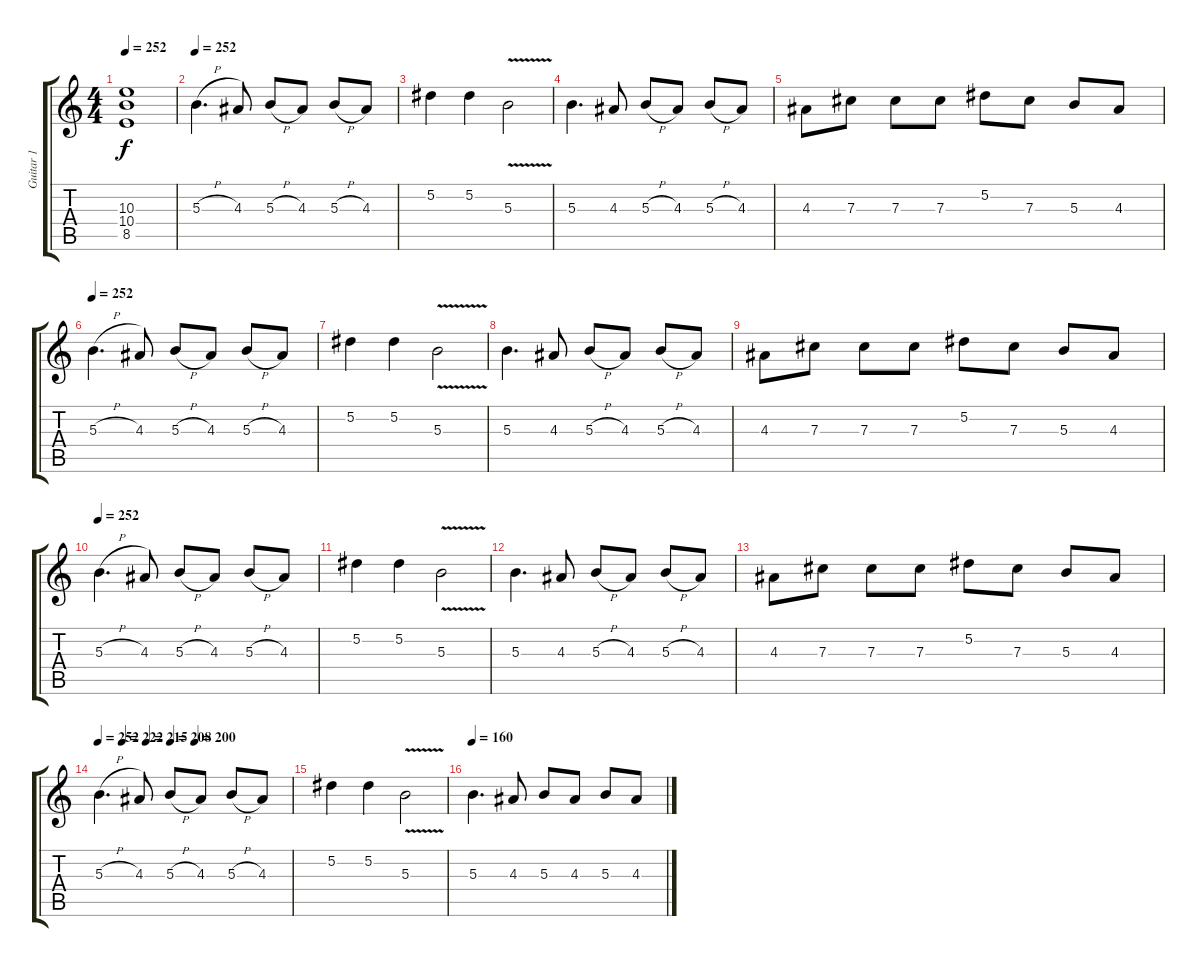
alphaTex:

\track ("Guitar 1" "Guitar 1") {instrument overdrivenguitar}
\staff {score tabs}
\tuning (Eb4 Bb3 Gb3 Db3 Ab2 Eb2) {hide}
\ts (4 4)
\tempo 252
\clef g2
\ks c
(10.3 10.4 8.5).1{dy f} |
\tempo 252
5.3{h}.4{d} 4.3.8 5.3{h}.8 4.3.8 5.3{h}.8 4.3.8 |
5.2.4 5.2.4 5.3{v}.2 |
5.3.4{d} 4.3.8 5.3{h}.8 4.3.8 5.3{h}.8 4.3.8 |
4.3.8 7.3.8 7.3.8 7.3.8 5.2.8 7.3.8 5.3.8 4.3.8 |
\tempo 252
5.3{h}.4{d} 4.3.8 5.3{h}.8 4.3.8 5.3{h}.8 4.3.8 |
5.2.4 5.2.4 5.3{v}.2 |
5.3.4{d} 4.3.8 5.3{h}.8 4.3.8 5.3{h}.8 4.3.8 |
4.3.8 7.3.8 7.3.8 7.3.8 5.2.8 7.3.8 5.3.8 4.3.8 |
\tempo 252
5.3{h}.4{d} 4.3.8 5.3{h}.8 4.3.8 5.3{h}.8 4.3.8 |
5.2.4 5.2.4 5.3{v}.2 |
5.3.4{d} 4.3.8 5.3{h}.8 4.3.8 5.3{h}.8 4.3.8 |
4.3.8 7.3.8 7.3.8 7.3.8 5.2.8 7.3.8 5.3.8 4.3.8 |
\tempo 252
\tempo (222 0.125)
\tempo (215 0.25)
\tempo (208 0.375)
\tempo (200 0.5)
5.3{h}.4{d} 4.3.8 5.3{h}.8 4.3.8 5.3{h}.8 4.3.8 |
5.2.4 5.2.4 5.3{v}.2 |
\tempo 108
\tempo 160
5.3.4{d} 4.3.8 5.3.8 4.3.8 5.3.8 4.3.8
